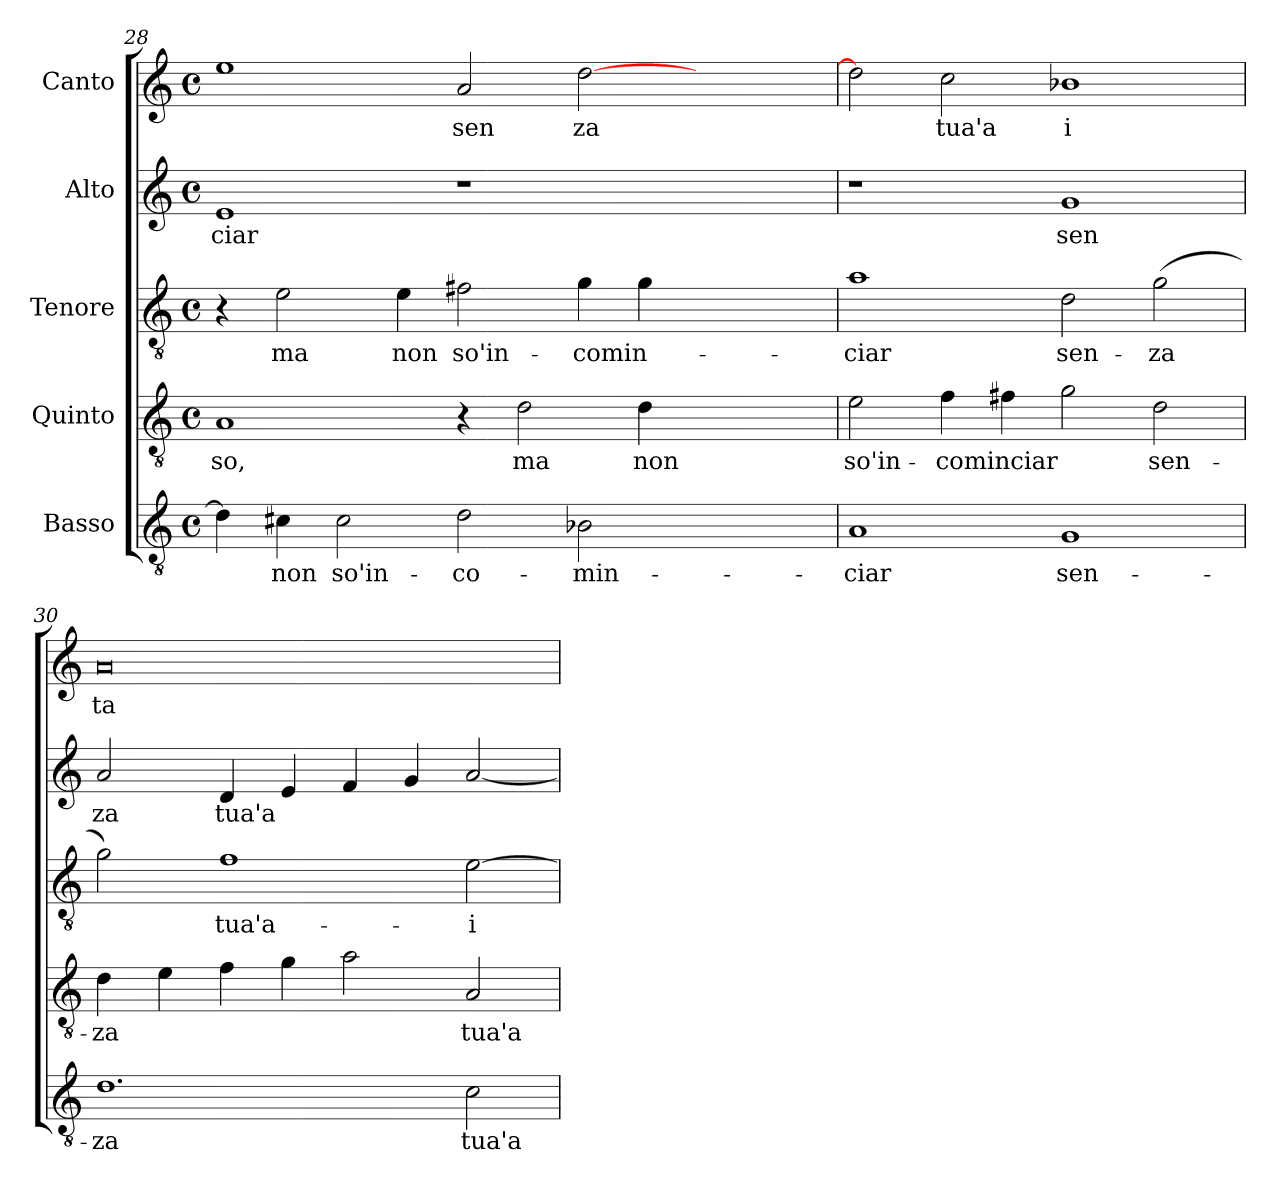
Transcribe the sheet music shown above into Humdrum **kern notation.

**kern	**text	**kern	**text	**kern	**text	**kern	**text	**kern	**text
*part5	*part5	*part4	*part4	*part3	*part3	*part2	*part2	*part1	*part1
*staff5	*staff5	*staff4	*staff4	*staff3	*staff3	*staff2	*staff2	*staff1	*staff1
*I"Basso	*	*I"Quinto	*	*I"Tenore	*	*I"Alto	*	*I"Canto	*
*clefGv2	*	*clefGv2	*	*clefGv2	*	*clefG2	*	*clefG2	*
*k[]	*	*	*	*	*	*	*	*	*
*C:	*	*	*	*	*	*	*	*	*
*M4/4	*	*M4/4	*	*M4/4	*	*M4/4	*	*M4/4	*
*met(c)	*	*met(c)	*	*met(c)	*	*met(c)	*	*met(c)	*
=28	=28	=28	=28	=28	=28	=28	=28	=28	=28
!	!	!	!LO:LY:b:cj	!	!	!	!LO:LY:b:cj	!	!
4d\]	.	1A	so,	4r	.	1e	ciar	1ee	.
!	!LO:LY:b:cj	!	!	!	!LO:LY:b:cj	!	!	!	!
4c#X\	non	.	.	2e\	ma	.	.	.	.
!	!LO:LY:b:cj	!	!	!	!	!	!	!	!
2c#\	so'in-	.	.	.	.	.	.	.	.
!	!	!	!	!	!LO:LY:b:cj	!	!	!	!
.	.	.	.	4e\	non	.	.	.	.
!	!LO:LY:b:cj	!	!	!	!LO:LY:b:cj	!LO:N:vis=1	!	!	!LO:LY:b:cj
2d\	-co-	4r	.	2f#X\	so'in-	0r	.	2a/	sen
!	!	!	!LO:LY:b:cj	!	!	!	!	!	!
.	.	2d\	ma	.	.	.	.	.	.
!	!LO:LY:b:cj	!	!	!	!LO:LY:b	!	!	!	!LO:LY:b:cj
2B-X\	-min-	.	.	4g\	-comin-	.	.	[>2dd\	za
!	!	!	!LO:LY:b:cj	!	!	!	!	!	!
.	.	4d\	non	4g\	.	.	.	.	.
1ryy	.	1ryy	.	1ryy	.	.	.	1ryy	.
=29	=29	=29	=29	=29	=29	=29	=29	=29	=29
!	!LO:LY:b:cj	!	!LO:LY:b:cj	!	!LO:LY:b:cj	!	!	!	!
1A	-ciar	2e\	so'in-	1a	-ciar	1r	.	2dd\]	.
!	!	!	!LO:LY:b	!	!	!	!	!	!LO:LY:b:cj
.	.	4f\	-cominciar	.	.	.	.	2cc\	tua'a
.	.	4f#X\	.	.	.	.	.	.	.
!	!LO:LY:b:cj	!	!	!	!LO:LY:b:cj	!	!LO:LY:b:cj	!	!LO:LY:b:cj
1G	sen-	2g\	.	2d\	sen-	1g	sen	1b-X	i
!	!	!	!LO:LY:b:cj	!	!LO:LY:b:cj	!	!	!	!
.	.	2d\	sen-	(>2g\	-za	.	.	.	.
=30	=30	=30	=30	=30	=30	=30	=30	=30	=30
!	!LO:LY:b:cj	!	!LO:LY:b:cj	!	!	!	!LO:LY:b:cj	!	!LO:LY:b:cj
1.d	-za	4d\	-za	2g\)	.	2a/	za	0a	ta
.	.	4e\	.	.	.	.	.	.	.
!	!	!	!	!	!LO:LY:b:cj	!	!LO:LY:b	!	!
.	.	4f\	.	1f	tua'a-	4d/	tua'a	.	.
.	.	4g\	.	.	.	4e/	.	.	.
.	.	2a\	.	.	.	4f/	.	.	.
.	.	.	.	.	.	4g/	.	.	.
!	!LO:LY:b:cj	!	!LO:LY:b:cj	!	!LO:LY:b:rj	!	!	!	!
2c\	tua'a-	2A/	tua'a-	[>2e\	-i-	[>2a/	.	.	.
=	=	=	=	=	=	=	=	=	=
*-	*-	*-	*-	*-	*-	*-	*-	*-	*-
